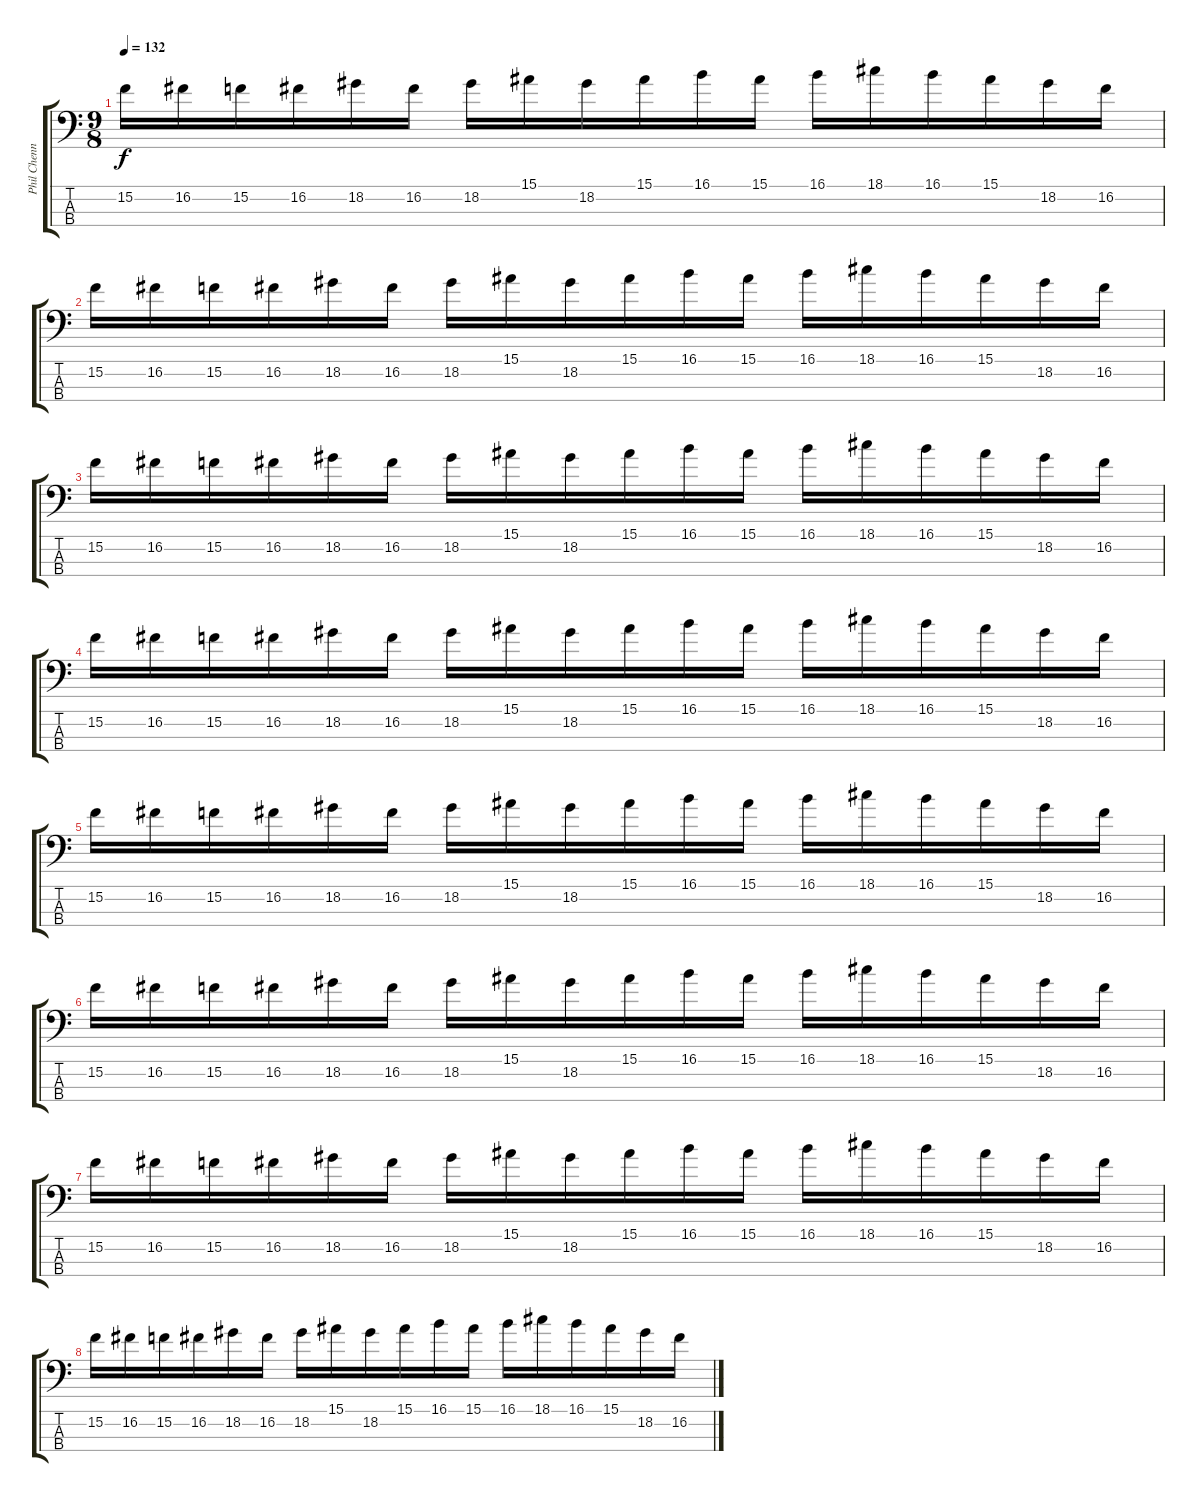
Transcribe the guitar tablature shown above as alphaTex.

\track ("Phil Chenn" "Phil Chenn") {instrument electricbassfinger}
\staff {score tabs}
\tuning (G2 D2 A1 E1) {hide}
\ts (9 8)
\tempo 132
\clef f4
\ks c
15.2.16{dy f} 16.2.16 15.2.16 16.2.16 18.2.16 16.2.16 18.2.16 15.1.16 18.2.16 15.1.16 16.1.16 15.1.16 16.1.16 18.1.16 16.1.16 15.1.16 18.2.16 16.2.16 |
15.2.16 16.2.16 15.2.16 16.2.16 18.2.16 16.2.16 18.2.16 15.1.16 18.2.16 15.1.16 16.1.16 15.1.16 16.1.16 18.1.16 16.1.16 15.1.16 18.2.16 16.2.16 |
15.2.16 16.2.16 15.2.16 16.2.16 18.2.16 16.2.16 18.2.16 15.1.16 18.2.16 15.1.16 16.1.16 15.1.16 16.1.16 18.1.16 16.1.16 15.1.16 18.2.16 16.2.16 |
15.2.16 16.2.16 15.2.16 16.2.16 18.2.16 16.2.16 18.2.16 15.1.16 18.2.16 15.1.16 16.1.16 15.1.16 16.1.16 18.1.16 16.1.16 15.1.16 18.2.16 16.2.16 |
15.2.16 16.2.16 15.2.16 16.2.16 18.2.16 16.2.16 18.2.16 15.1.16 18.2.16 15.1.16 16.1.16 15.1.16 16.1.16 18.1.16 16.1.16 15.1.16 18.2.16 16.2.16 |
15.2.16 16.2.16 15.2.16 16.2.16 18.2.16 16.2.16 18.2.16 15.1.16 18.2.16 15.1.16 16.1.16 15.1.16 16.1.16 18.1.16 16.1.16 15.1.16 18.2.16 16.2.16 |
15.2.16{volume 0} 16.2.16 15.2.16 16.2.16 18.2.16 16.2.16 18.2.16 15.1.16 18.2.16 15.1.16 16.1.16 15.1.16 16.1.16 18.1.16 16.1.16 15.1.16 18.2.16 16.2.16 |
15.2.16 16.2.16 15.2.16 16.2.16 18.2.16 16.2.16 18.2.16 15.1.16 18.2.16 15.1.16 16.1.16 15.1.16 16.1.16 18.1.16 16.1.16 15.1.16 18.2.16 16.2.16
